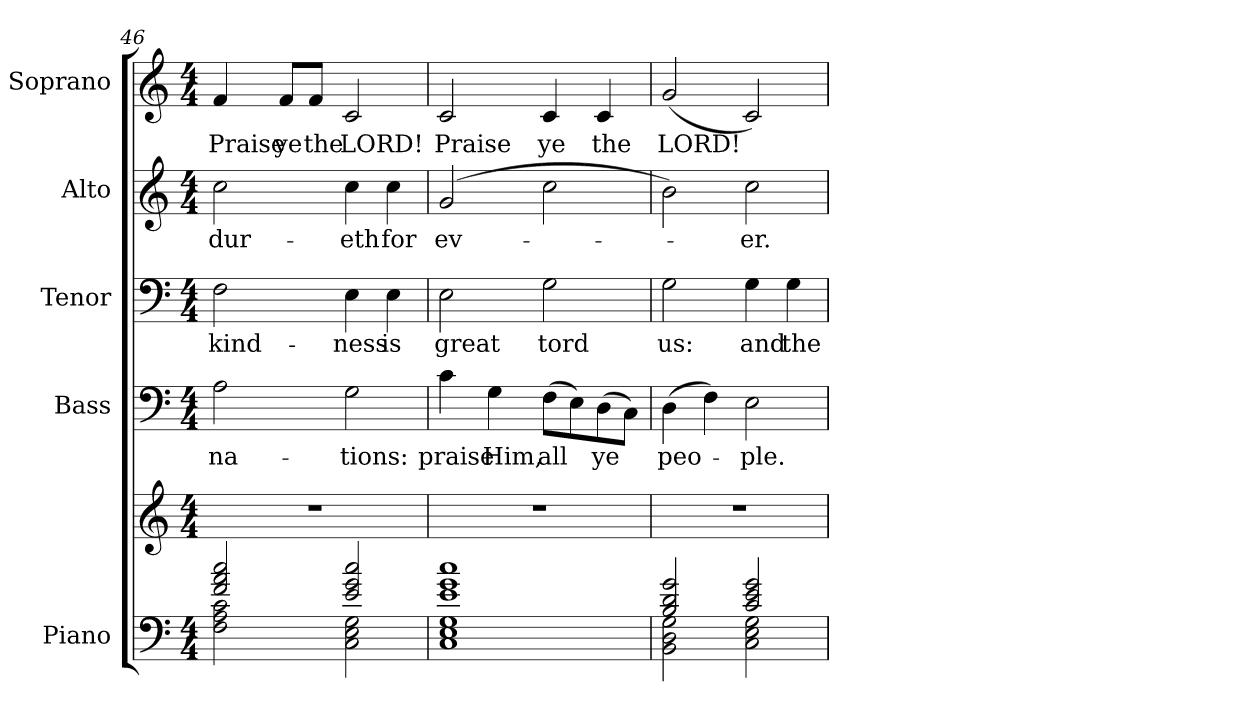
**kern	**kern	**kern	**text	**kern	**text	**kern	**text	**kern	**text
*part5	*part5	*part4	*part4	*part3	*part3	*part2	*part2	*part1	*part1
*staff6	*staff5	*staff4	*staff4	*staff3	*staff3	*staff2	*staff2	*staff1	*staff1
*I"Piano	*	*I"Bass	*	*I"Tenor	*	*I"Alto	*	*I"Soprano	*
*I'Pno.	*	*I'B.	*	*I'T.	*	*I'A.	*	*I'S.	*
*clefF4	*clefG2	*clefF4	*	*clefF4	*	*clefG2	*	*clefG2	*
*k[]	*k[]	*k[]	*	*k[]	*	*k[]	*	*k[]	*
*M4/4	*M4/4	*M4/4	*	*M4/4	*	*M4/4	*	*M4/4	*
=46	=46	=46	=46	=46	=46	=46	=46	=46	=46
*^	*	*	*	*	*	*	*	*	*
!	!	!	!	!LO:LY:b:color=#000000	!	!	!	!	!	!
!	!	!	!	!	!	!LO:LY:b:color=#000000	!	!	!	!
!	!	!	!	!	!	!	!	!LO:LY:b:color=#000000	!	!
!	!	!	!	!	!	!	!	!	!	!LO:LY:b:color=#000000
2fi/ 2ai 2cci	2Fi\ 2Ai 2ci	1r	2Ai\	na-	2Fi\	kind-	2cci\	-dur-	4fi/	Praise
!	!	!	!	!	!	!	!	!	!	!LO:LY:b:color=#000000
.	.	.	.	.	.	.	.	.	8fi/L	ye
!	!	!	!	!	!	!	!	!	!	!LO:LY:b:color=#000000
.	.	.	.	.	.	.	.	.	8fi/J	the
!	!	!	!	!LO:LY:b:color=#000000	!	!	!	!	!	!
!	!	!	!	!	!	!LO:LY:b:color=#000000	!	!	!	!
!	!	!	!	!	!	!	!	!LO:LY:b:color=#000000	!	!
!	!	!	!	!	!	!	!	!	!	!LO:LY:b:color=#000000
2ei/ 2gi 2cci	2Ci\ 2Ei 2Gi	.	2Gi\	-tions:	4Ei\	-ness	4cci\	-eth	2ci/	LORD!
!	!	!	!	!	!	!LO:LY:b:color=#000000	!	!	!	!
!	!	!	!	!	!	!	!	!LO:LY:b:color=#000000	!	!
.	.	.	.	.	4Ei\	is	4cci\	for	.	.
=47	=47	=47	=47	=47	=47	=47	=47	=47	=47	=47
!	!	!	!	!LO:LY:b:color=#000000	!	!	!	!	!	!
!	!	!	!	!	!	!LO:LY:b:color=#000000	!	!	!	!
!	!	!	!	!	!	!	!	!LO:LY:b:color=#000000	!	!
!	!	!	!	!	!	!	!	!	!	!LO:LY:b:color=#000000
1ei 1gi 1cci	1Ci 1Ei 1Gi	1r	4ci\	praise	2Ei\	great	(2gi/	ev-	2ci/	Praise
!	!	!	!	!LO:LY:b:color=#000000	!	!	!	!	!	!
.	.	.	4Gi\	Him,	.	.	.	.	.	.
!	!	!	!	!LO:LY:b:color=#000000	!	!	!	!	!	!
!	!	!	!	!	!	!LO:LY:b:color=#000000	!	!	!	!
!	!	!	!	!	!	!	!	!	!	!LO:LY:b:color=#000000
.	.	.	(8Fi\L	all	2Gi\	tord	2cci\	.	4ci/	ye
.	.	.	8Ei\)	.	.	.	.	.	.	.
!	!	!	!	!LO:LY:b:color=#000000	!	!	!	!	!	!
!	!	!	!	!	!	!	!	!	!	!LO:LY:b:color=#000000
.	.	.	(8Di\	ye	.	.	.	.	4ci/	the
.	.	.	8Ci\J)	.	.	.	.	.	.	.
=48	=48	=48	=48	=48	=48	=48	=48	=48	=48	=48
!	!	!	!	!LO:LY:b:color=#000000	!	!	!	!	!	!
!	!	!	!	!	!	!LO:LY:b:color=#000000	!	!	!	!
!	!	!	!	!	!	!	!	!	!	!LO:LY:b:color=#000000
2Bi/ 2di 2gi	2BBi\ 2Di 2Gi	1r	(4Di\	peo-	2Gi\	us:	2bi\)	.	(2gi/	LORD!
.	.	.	4Fi\)	.	.	.	.	.	.	.
!	!	!	!	!LO:LY:b:color=#000000	!	!	!	!	!	!
!	!	!	!	!	!	!LO:LY:b:color=#000000	!	!	!	!
!	!	!	!	!	!	!	!	!LO:LY:b:color=#000000	!	!
2ci/ 2ei 2gi	2Ci\ 2Ei 2Gi	.	2Ei\	-ple.	4Gi\	and	2cci\	-er.	2ci/)	.
!	!	!	!	!	!	!LO:LY:b:color=#000000	!	!	!	!
.	.	.	.	.	4Gi\	the	.	.	.	.
*v	*v	*	*	*	*	*	*	*	*	*
=	=	=	=	=	=	=	=	=	=
*-	*-	*-	*-	*-	*-	*-	*-	*-	*-
